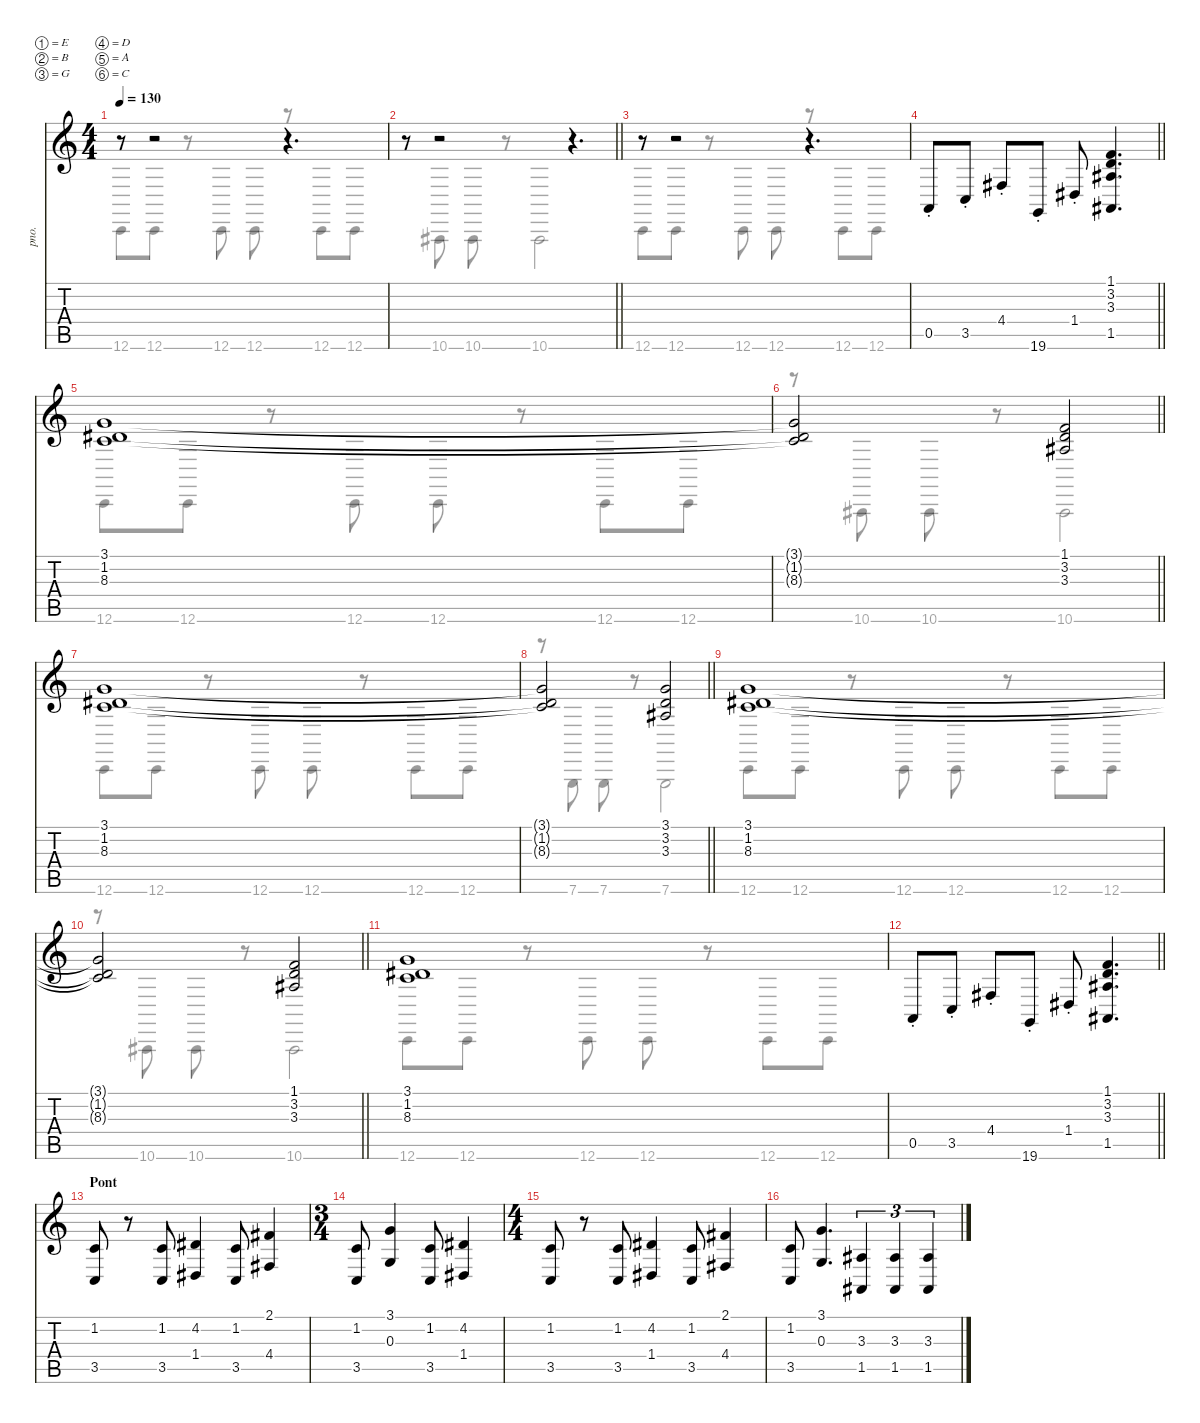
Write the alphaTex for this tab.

\defaultSystemsLayout 4
\hideDynamics
\bracketExtendMode nobrackets
\otherSystemsTrackNameOrientation horizontal
\track ("Reney" "pno.") {instrument brightacousticpiano}
\staff {score tabs}
\tuning (E4 B3 G3 D3 A2 C1)
\voice
\ts (4 4)
\tempo 130
\clef g2
\ks c
r.8{dy f beam Up} r.2{beam Up} r.4{d beam Up} |
\barLineRight lightlight
r.8{beam Up} r.2{beam Up} r.4{d beam Up} |
r.8{beam Up} r.2{beam Up} r.4{d beam Up} |
\barLineRight lightlight
0.5{st}.8{beam Up} 3.5{st}.8{beam Up} 4.4{st acc #}.8{beam Up} 19.6{st}.8{beam Up} 1.4{st acc #}.8{beam Up} (1.1 3.2 3.3{acc #} 1.5{acc #}).4{d beam Up} |
(3.1 1.2 8.3{acc #}).1{beam Up} |
\barLineRight lightlight
(3.1{t} 1.2{t} 8.3{t acc #}).2{beam Up} (1.1 3.2 3.3{acc #}).2{beam Up} |
(3.1 1.2 8.3{acc #}).1{beam Up} |
\barLineRight lightlight
(3.1{t} 1.2{t} 8.3{t acc #}).2{beam Up} (3.1 3.2 3.3{acc #}).2{beam Up} |
(3.1 1.2 8.3{acc #}).1{beam Up} |
\barLineRight lightlight
(3.1{t} 1.2{t} 8.3{t acc #}).2{beam Up} (1.1 3.2 3.3{acc #}).2{beam Up} |
(3.1 1.2 8.3{acc #}).1{beam Up} |
\barLineRight lightlight
0.5{st}.8{beam Up} 3.5{st}.8{beam Up} 4.4{st acc #}.8{beam Up} 19.6{st}.8{beam Up} 1.4{st acc #}.8{beam Up} (1.1 3.2 3.3{acc #} 1.5{acc #}).4{d beam Up} |
\section ("" "Pont")
(1.2 3.5).8{beam Up} r.8{beam Up} (1.2 3.5).8{beam Up} (4.2{acc #} 1.4{acc #}).4{beam Up} (1.2 3.5).8{beam Up} (2.1{acc #} 4.4{acc #}).4{beam Up} |
\ts (3 4)
\beaming (8 2 2 2)
(1.2 3.5).8{beam Up} (3.1 0.3).4{beam Up} (1.2 3.5).8{beam Up} (4.2{acc #} 1.4{acc #}).4{beam Up} |
\ts (4 4)
\beaming (8 2 2 2 2)
(1.2 3.5).8{beam Up} r.8{beam Up} (1.2 3.5).8{beam Up} (4.2{acc #} 1.4{acc #}).4{beam Up} (1.2 3.5).8{beam Up} (2.1{acc #} 4.4{acc #}).4{beam Up} |
(1.2 3.5).8{beam Up} (3.1 0.3).4{d beam Up} (3.3{acc #} 1.5{acc #}).4{tu (3 2) beam Up} (3.3{acc #} 1.5{acc #}).4{tu (3 2) beam Up} (3.3{acc #} 1.5{acc #}).4{tu (3 2) beam Up}
\voice
\clef g2
\ottava regular
\simile none
\ks c
12.6.8{dy f beam Down} 12.6.8{beam Down} r.8{beam Down} 12.6.8{beam Down} 12.6.8{beam Down} r.8{beam Down} 12.6.8{beam Down} 12.6.8{beam Down} |
\barLineRight lightlight
r.8{beam Down} 10.6{acc #}.8{beam Down} 10.6{acc #}.8{beam Down} r.8{beam Down} 10.6{acc #}.2{beam Down} |
12.6.8{beam Down} 12.6.8{beam Down} r.8{beam Down} 12.6.8{beam Down} 12.6.8{beam Down} r.8{beam Down} 12.6.8{beam Down} 12.6.8{beam Down} |
\barLineRight lightlight
|
12.6.8{beam Down} 12.6.8{beam Down} r.8{beam Down} 12.6.8{beam Down} 12.6.8{beam Down} r.8{beam Down} 12.6.8{beam Down} 12.6.8{beam Down} |
\barLineRight lightlight
r.8{beam Down} 10.6{acc #}.8{beam Down} 10.6{acc #}.8{beam Down} r.8{beam Down} 10.6{acc #}.2{beam Down} |
12.6.8{beam Down} 12.6.8{beam Down} r.8{beam Down} 12.6.8{beam Down} 12.6.8{beam Down} r.8{beam Down} 12.6.8{beam Down} 12.6.8{beam Down} |
\barLineRight lightlight
r.8{beam Down} 7.6.8{beam Down} 7.6.8{beam Down} r.8{beam Down} 7.6.2{beam Down} |
12.6.8{beam Down} 12.6.8{beam Down} r.8{beam Down} 12.6.8{beam Down} 12.6.8{beam Down} r.8{beam Down} 12.6.8{beam Down} 12.6.8{beam Down} |
\barLineRight lightlight
r.8{beam Down} 10.6{acc #}.8{beam Down} 10.6{acc #}.8{beam Down} r.8{beam Down} 10.6{acc #}.2{beam Down} |
12.6.8{beam Down} 12.6.8{beam Down} r.8{beam Down} 12.6.8{beam Down} 12.6.8{beam Down} r.8{beam Down} 12.6.8{beam Down} 12.6.8{beam Down} |
\barLineRight lightlight
|
|
|
|
